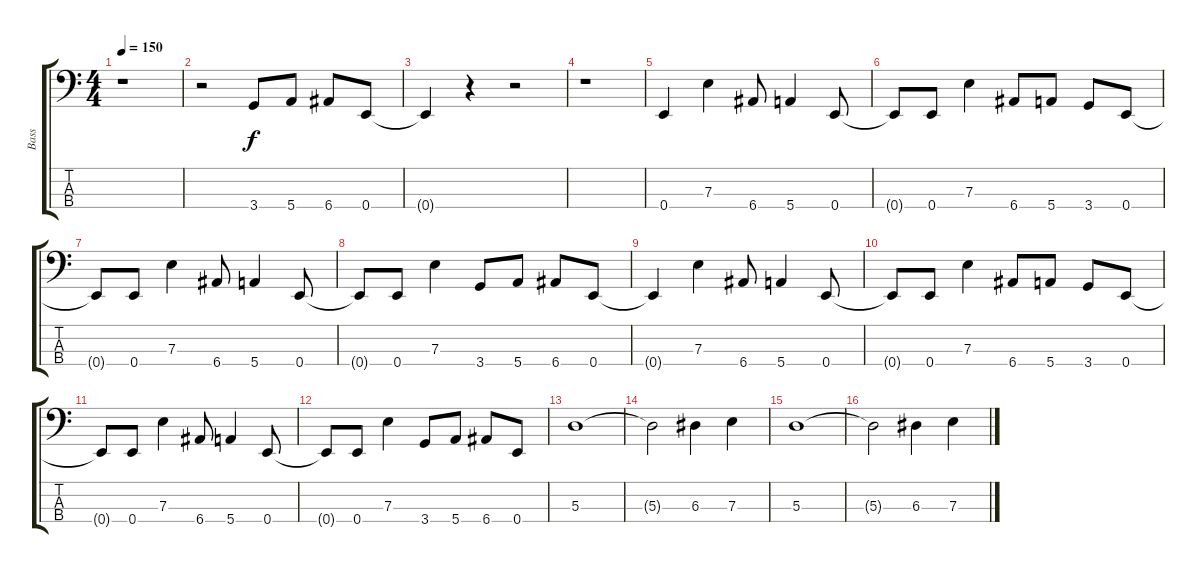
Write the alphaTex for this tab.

\track ("Bass" "Bass") {instrument electricbassfinger}
\staff {score tabs}
\tuning (G2 D2 A1 E1) {hide}
\ts (4 4)
\tempo 150
\clef f4
\ks c
r.1{dy f} |
r.2 3.4.8 5.4.8 6.4.8 0.4.8 |
0.4{t}.4 r.4 r.2 |
r.1 |
0.4.4 7.3.4 6.4.8 5.4.4 0.4.8 |
0.4{t}.8 0.4.8 7.3.4 6.4.8 5.4.8 3.4.8 0.4.8 |
0.4{t}.8 0.4.8 7.3.4 6.4.8 5.4.4 0.4.8 |
0.4{t}.8 0.4.8 7.3.4 3.4.8 5.4.8 6.4.8 0.4.8 |
0.4{t}.4 7.3.4 6.4.8 5.4.4 0.4.8 |
0.4{t}.8 0.4.8 7.3.4 6.4.8 5.4.8 3.4.8 0.4.8 |
0.4{t}.8 0.4.8 7.3.4 6.4.8 5.4.4 0.4.8 |
0.4{t}.8 0.4.8 7.3.4 3.4.8 5.4.8 6.4.8 0.4.8 |
5.3.1 |
5.3{t}.2 6.3.4 7.3.4 |
5.3.1 |
5.3{t}.2 6.3.4 7.3.4
